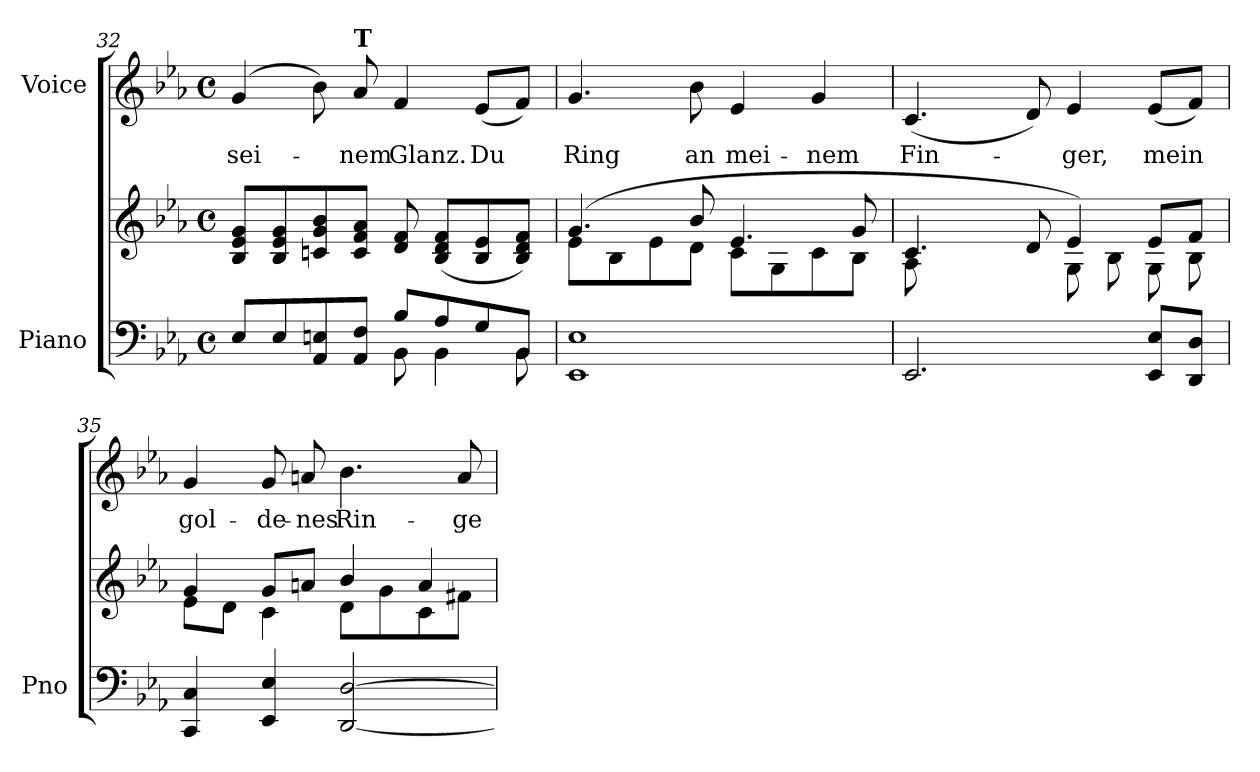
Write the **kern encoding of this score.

**kern	**kern	**kern	**text
*part2	*part2	*part1	*part1
*staff3	*staff2	*staff1	*staff1
*I"Piano	*	*I"Voice	*
*I'Pno	*	*	*
*clefF4	*clefG2	*clefG2	*
*k[b-e-a-]	*k[b-e-a-]	*k[b-e-a-]	*
*M4/4	*M4/4	*M4/4	*
*met(c)	*met(c)	*met(c)	*
=32	=32	=32	=32
*^	*	*	*
!	!	!	!	!LO:LY:b
8E-/L	2ryy	8B-/ 8e-/ 8g/L	(>4g/	sei-
8E-/	.	8B-/ 8e-/ 8g/	.	.
8AA-/ 8En/	.	8cn/ 8g/ 8b-/	8b-\)	.
!	!	!	!LO:TX:a:B:t=T	!
!	!	!	!	!LO:LY:b
8AA-/ 8F/J	.	8c/ 8f/ 8a-/J	8a-/	-nem
!	!	!	!	!LO:LY:b
8B-/L	8BB-\	8d/ 8f/	4f/	Glanz.
8A-/	4BB-\	(>8B-/ 8d/ 8f/L	.	.
!	!	!	!	!LO:LY:b
8G/	.	8B-/ 8e-/	(<8e-/L	Du
8BB-/J	8BB-\	8B-/ 8d/ 8f/J)	8f/J)	.
=33	=33	=33	=33	=33
*	*	*^	*	*
!	!	!	!	!	!LO:LY:b
*v	*v	*	*	*	*
1EE- 1E-	(>4.g/	8e-\L	4.g/	Ring
.	.	8B-\	.	.
.	.	8e-\	.	.
!	!	!	!	!LO:LY:b
.	8b-/	8d\J	8b-\	an
!	!	!	!	!LO:LY:b
.	4.e-/	8c\L	4e-/	mei-
.	.	8G\	.	.
!	!	!	!	!LO:LY:b
.	.	8c\	4g/	-nem
.	8g/	8B-\J	.	.
=34	=34	=34	=34	=34
*^	*	*	*	*
!	!	!	!	!	!LO:LY:b
8ryy	2.EE-/	4.c/	8A-\L	(<4.c/	Fin-
8E-/	.	.	4.ryy	.	.
8A-/	.	.	.	.	.
8F/J	.	8d/	.	8d/)	.
!	!	!	!	!	!LO:LY:b
2ryy	.	4e-/)	8G\L	4e-/	-ger,
.	.	.	8B-\	.	.
!	!	!	!	!	!LO:LY:b
.	8EE-/ 8E-/L	8e-/L	8G\	(<8e-/L	mein
.	8DD/ 8D/J	8f/J	8B-\J	8f/J)	.
=35	=35	=35	=35	=35	=35
!	!	!	!	!	!LO:LY:b
*v	*v	*	*	*	*
4CC/ 4C/	4g/	8e-\L	4g/	gol-
.	.	8d\J	.	.
!	!	!	!	!LO:LY:b
4EE-/ 4E-/	8g/L	4c\	8g/	-de-
!	!	!	!	!LO:LY:b
.	8an/J	.	8an/	-nes
!	!	!	!	!LO:LY:b
[2DD/ [2D/	4b-/	8d\L	4.b-\	Rin-
.	.	8g\	.	.
.	4a/	8c\	.	.
!	!	!	!	!LO:LY:b
.	.	8f#X\J	8a/	-ge-
*	*v	*v	*	*
=	=	=	=
*-	*-	*-	*-
